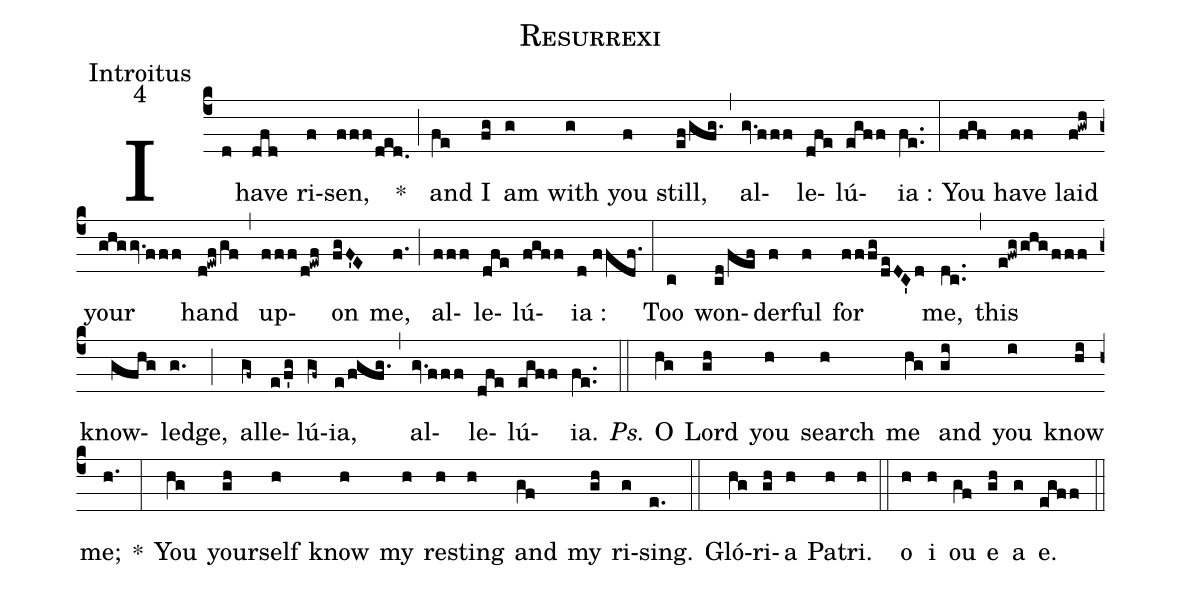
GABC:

name:Resurrexi;
office-part:Introitus;
mode:4;
%%
(c4) I(d) have(dfd) ri(f)sen,(fff/ded.) *(;) and(fe) I(fg) am(g) with(g) you(f) still,(ef/gfg.) (,) al(gv.!fff)le(dfe)lú(egff){ia} :(fe..) (:) You(fgf) have(ff) laid(f!gwh) your(ghggv.!fff) hand(d!ewf/gf) (,) up(fff/d!ewf)on(fgF'E) me,(f.) (;) al(fff)le(dfe)lú(fgff){ia} :(d//ffdf.) (:) Too(c) won(cd/fef)der(f)ful(f) for(fffg/deDC'd) me,(dc..) (,) this(e!fwg/ghg/fff) know(gfhg)ledge,(g.) (;) al(gf~)le(e/f'g)lú(gf~){ia},(e/fgfg.) (,) al(gv.!fff)le(dfe)lú(egff){ia}.(fe..) (::) <i>Ps.</i> O(hg) Lord(gh) you(h) search(h) me(hg) and(gi) you(i) know(hi) me;(h.) *(:) You(hg) your(gh)self(h) know(h) my(h) rest(h)ing(h) and(gf) my(gh) ri(g)sing.(e.) (::) Gló(hg)ri(gh)a(h) Pa(h)tri.(h) (::) o(h) i(h) ou(gf) e(gh) a(g) e.(egff) (::)
